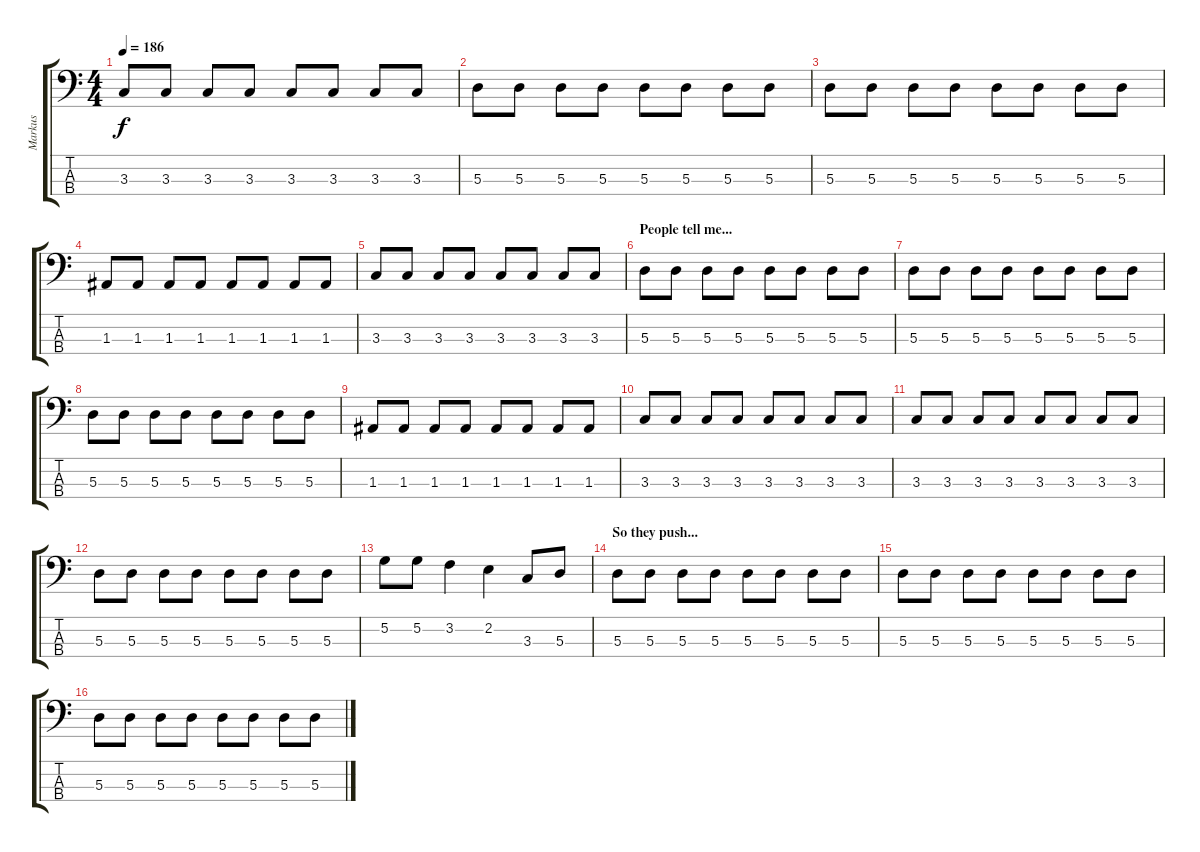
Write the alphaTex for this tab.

\track ("Markus" "Markus") {instrument electricbassfinger}
\staff {score tabs}
\tuning (G2 D2 A1 E1) {hide}
\ts (4 4)
\tempo 186
\clef f4
\ks c
3.3.8{dy f} 3.3.8 3.3.8 3.3.8 3.3.8 3.3.8 3.3.8 3.3.8 |
5.3.8 5.3.8 5.3.8 5.3.8 5.3.8 5.3.8 5.3.8 5.3.8 |
5.3.8 5.3.8 5.3.8 5.3.8 5.3.8 5.3.8 5.3.8 5.3.8 |
1.3.8 1.3.8 1.3.8 1.3.8 1.3.8 1.3.8 1.3.8 1.3.8 |
3.3.8 3.3.8 3.3.8 3.3.8 3.3.8 3.3.8 3.3.8 3.3.8 |
\section ("" "People tell me...")
5.3.8 5.3.8 5.3.8 5.3.8 5.3.8 5.3.8 5.3.8 5.3.8 |
5.3.8 5.3.8 5.3.8 5.3.8 5.3.8 5.3.8 5.3.8 5.3.8 |
5.3.8 5.3.8 5.3.8 5.3.8 5.3.8 5.3.8 5.3.8 5.3.8 |
1.3.8 1.3.8 1.3.8 1.3.8 1.3.8 1.3.8 1.3.8 1.3.8 |
3.3.8 3.3.8 3.3.8 3.3.8 3.3.8 3.3.8 3.3.8 3.3.8 |
3.3.8 3.3.8 3.3.8 3.3.8 3.3.8 3.3.8 3.3.8 3.3.8 |
5.3.8 5.3.8 5.3.8 5.3.8 5.3.8 5.3.8 5.3.8 5.3.8 |
5.2.8 5.2.8 3.2.4 2.2.4 3.3.8 5.3.8 |
\section ("" "So they push...")
5.3.8 5.3.8 5.3.8 5.3.8 5.3.8 5.3.8 5.3.8 5.3.8 |
5.3.8 5.3.8 5.3.8 5.3.8 5.3.8 5.3.8 5.3.8 5.3.8 |
5.3.8 5.3.8 5.3.8 5.3.8 5.3.8 5.3.8 5.3.8 5.3.8
